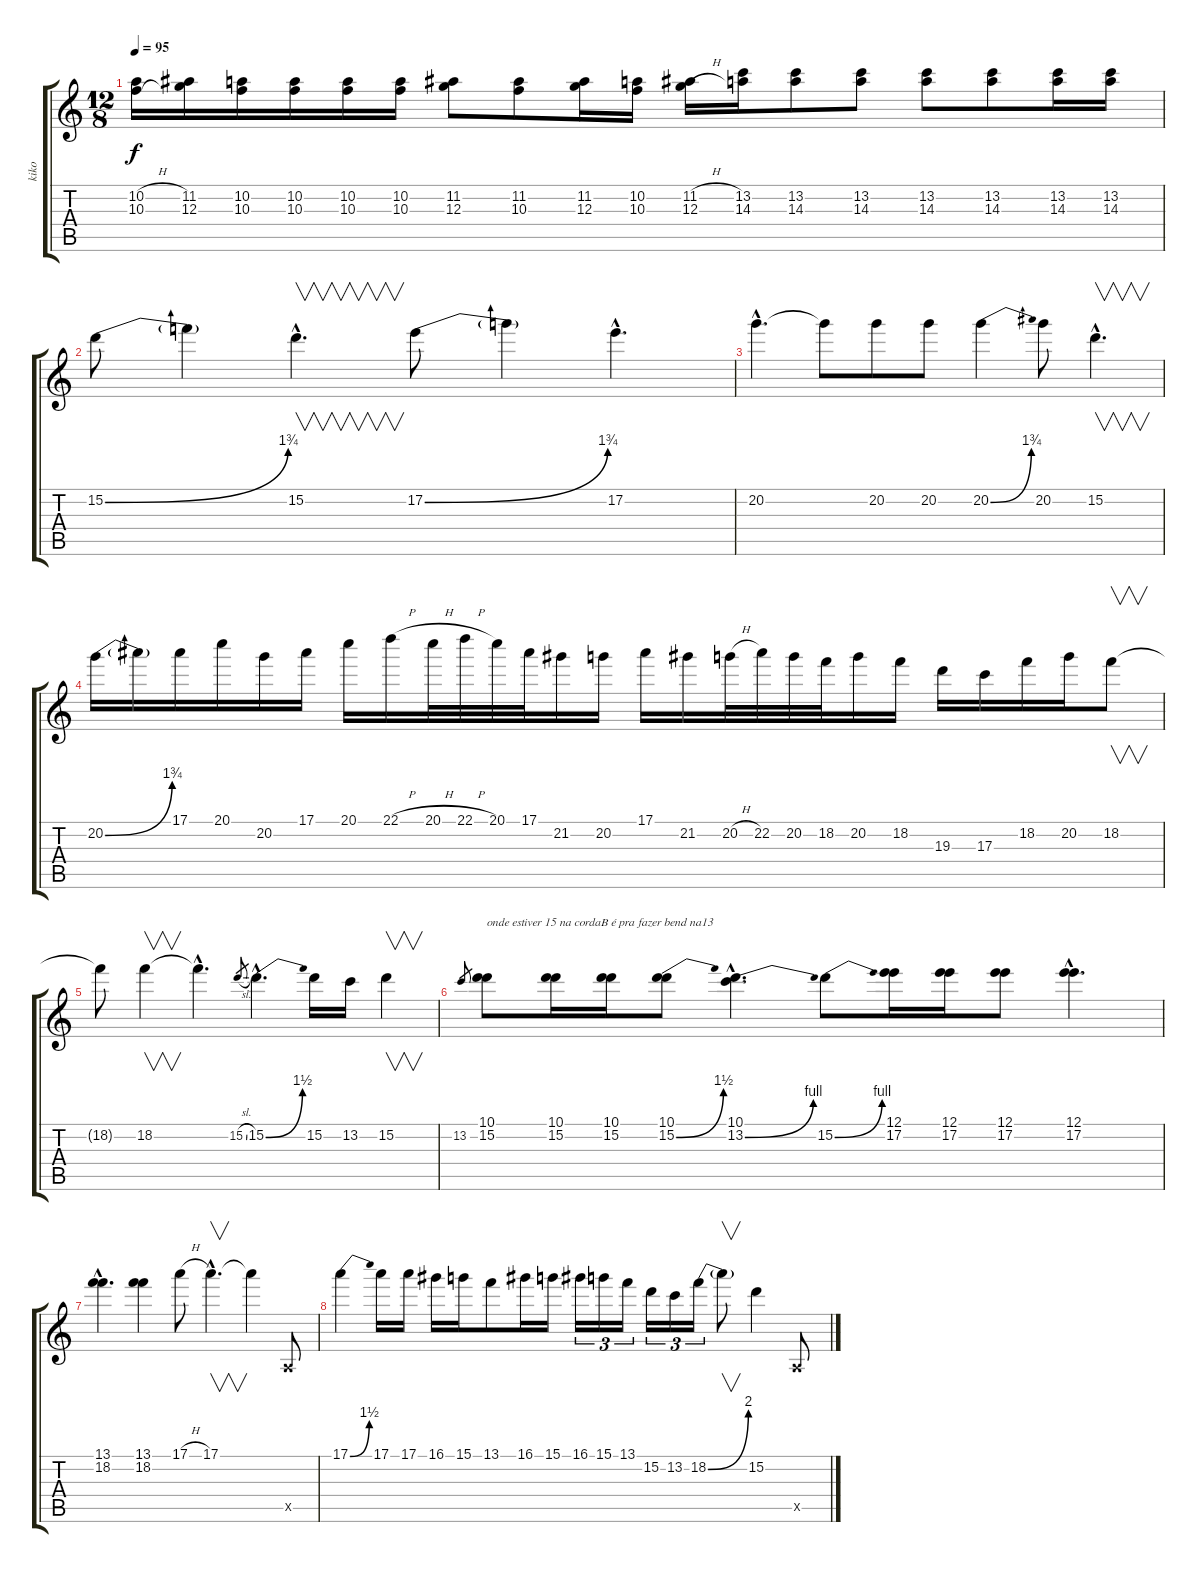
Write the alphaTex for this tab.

\track ("kiko" "kiko") {instrument distortionguitar}
\staff {score tabs}
\tuning (E4 B3 G3 D3 A2 E2) {hide}
\ts (12 8)
\tempo 95
\clef g2
\ks c
(10.2{h} 10.3{h}).16{dy f} (11.2 12.3).16 (10.2 10.3).16 (10.2 10.3).16 (10.2 10.3).16 (10.2 10.3).16 (11.2 12.3).8 (11.2 10.3).8 (11.2 12.3).16 (10.2 10.3).16 (11.2{h} 12.3{h}).16 (13.2 14.3).16 (13.2 14.3).8 (13.2 14.3).8 (13.2 14.3).8 (13.2 14.3).8 (13.2 14.3).16 (13.2 14.3).16 |
15.2{be (bend 0 0 60 7)}.8 15.2{t}.4 15.2{hac}.4{v d} 17.2{be (bend 0 0 60 7)}.8 17.2{t}.4 17.2{hac}.4{d} |
20.2{hac}.4{d} 20.2{t}.8 20.2.8 20.2.8 20.2{be (bend 0 0 60 7)}.4 20.2.8 15.2{hac}.4{v d} |
20.2{be (bend 0 0 60 7)}.16 20.2{t}.16 17.1.16 20.1.16 20.2.16 17.1.16 20.1.16 22.1{h}.16 20.1{h}.32 22.1{h}.32 20.1.32 17.1.32 21.2.16 20.2.16 17.1.16 21.2.16 20.2{h}.32 22.2.32 20.2.32 18.2.32 20.2.16 18.2.16 19.3.16 17.3.16 18.2.16 20.2.16 18.2.8{v} |
18.2{t}.8 18.2.4{v} 18.2{hac t}.4{d} 15.2{sl}.8{gr} 15.2{be (bend 0 0 60 6) hac}.4{d} 15.2.16 13.2.16 15.2.4{v} |
13.2.8{gr} (10.1 15.2).8{txt "onde estiver 15 na cordaB é pra fazer bend na13 "} (10.1 15.2).16 (10.1 15.2).16 (10.1 15.2{be (bend 0 0 60 6)}).8 (10.1{hac} 13.2{be (bend 0 0 60 4) hac}).4{d} 15.2{be (bend 0 0 60 4)}.8 (12.1 17.2).16 (12.1 17.2).16 (12.1 17.2).8 (12.1{hac} 17.2{hac}).4{d} |
(13.1{hac} 18.2{hac}).4{d} (13.1 18.2).4 17.1{h}.8 17.1{hac}.4{v d} 17.1{t}.4 0.5{x}.8 |
17.1{be (bend 0 0 60 6)}.4 17.1.16 17.1.16 16.1.16 15.1.16 13.1.8 16.1.16 15.1.16 16.1.16{tu (3 2)} 15.1.16{tu (3 2)} 13.1.16{tu (3 2)} 15.2.16{tu (3 2)} 13.2.16{tu (3 2)} 18.2{be (bend 0 0 60 8)}.16{tu (3 2)} 18.2{t}.8{v} 15.2.4 0.5{x}.8
